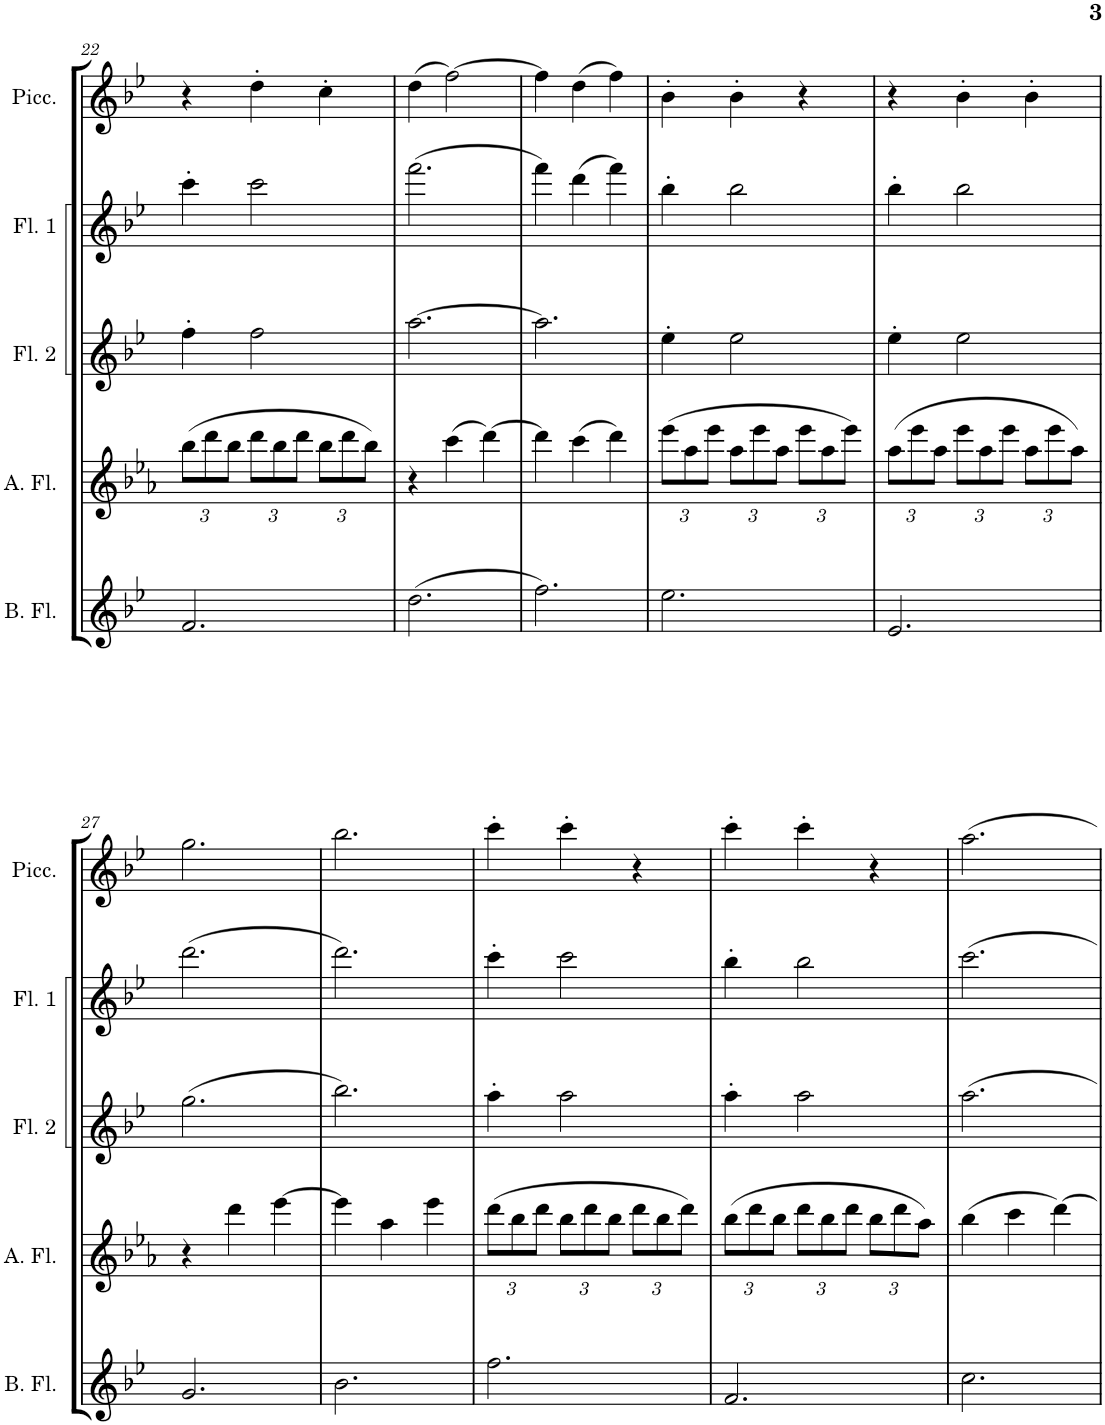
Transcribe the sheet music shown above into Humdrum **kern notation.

**kern	**kern	**kern	**kern	**kern
*part5	*part4	*part3	*part2	*part1
*staff5	*staff4	*staff3	*staff2	*staff1
*I"Bass Flute	*I"Alto Flute	*I"Flute 2	*I"Flute 1	*I"Piccolo
*I'B. Fl.	*I'A. Fl.	*I'Fl. 2	*I'Fl. 1	*I'Picc.
!!LO:PB:g=z
*clefG2	*clefG2	*clefG2	*clefG2	*clefG2
*Trd7c12	*Trd3c5	*	*	*Trd-7c-12
*k[b-e-]	*k[b-e-a-]	*k[b-e-]	*k[b-e-]	*k[b-e-]
*M3/4	*M3/4	*M3/4	*M3/4	*M3/4
*	*Xbrackettup	*	*	*
=22	=22	=22	=22	=22
2.f/	(12bb-\L	4ff'\	4ccc'\	4r
.	12ddd\	.	.	.
.	12bb-\J	.	.	.
.	12ddd\L	2ff\	2ccc\	4dd'\
.	12bb-\	.	.	.
.	12ddd\J	.	.	.
.	12bb-\L	.	.	4cc'\
.	12ddd\	.	.	.
.	12bb-\J)	.	.	.
=23	=23	=23	=23	=23
(2.dd\	4r	[2.aa\	(2.fff\	(4dd\
.	(4ccc\	.	.	[2ff\)
.	[4ddd\)	.	.	.
=24	=24	=24	=24	=24
2.ff\)	4ddd\]	2.aa\]	4fff\)	4ff\]
.	(4ccc\	.	(4ddd\	(4dd\
.	4ddd\)	.	4fff\)	4ff\)
=25	=25	=25	=25	=25
2.ee-\	(12eee-\L	4ee-'\	4bb-'\	4b-'\
.	12aa-\	.	.	.
.	12eee-\J	.	.	.
.	12aa-\L	2ee-\	2bb-\	4b-'\
.	12eee-\	.	.	.
.	12aa-\J	.	.	.
.	12eee-\L	.	.	4r
.	12aa-\	.	.	.
.	12eee-\J)	.	.	.
=26	=26	=26	=26	=26
2.e-/	(12aa-\L	4ee-'\	4bb-'\	4r
.	12eee-\	.	.	.
.	12aa-\J	.	.	.
.	12eee-\L	2ee-\	2bb-\	4b-'\
.	12aa-\	.	.	.
.	12eee-\J	.	.	.
.	12aa-\L	.	.	4b-'\
.	12eee-\	.	.	.
.	12aa-\J)	.	.	.
!!LO:LB:g=z
=27	=27	=27	=27	=27
2.g/	4r	(2.gg\	(2.ddd\	2.gg\
.	4ddd\	.	.	.
.	[4eee-\	.	.	.
=28	=28	=28	=28	=28
2.b-\	4eee-\]	2.bb-\)	2.ddd\)	2.bb-\
.	4aa-\	.	.	.
.	4eee-\	.	.	.
=29	=29	=29	=29	=29
2.ff\	(12ddd\L	4aa'\	4ccc'\	4ccc'\
.	12bb-\	.	.	.
.	12ddd\J	.	.	.
.	12bb-\L	2aa\	2ccc\	4ccc'\
.	12ddd\	.	.	.
.	12bb-\J	.	.	.
.	12ddd\L	.	.	4r
.	12bb-\	.	.	.
.	12ddd\J)	.	.	.
=30	=30	=30	=30	=30
2.f/	(12bb-\L	4aa'\	4bb-'\	4ccc'\
.	12ddd\	.	.	.
.	12bb-\J	.	.	.
.	12ddd\L	2aa\	2bb-\	4ccc'\
.	12bb-\	.	.	.
.	12ddd\J	.	.	.
.	12bb-\L	.	.	4r
.	12ddd\	.	.	.
.	12aa-\J)	.	.	.
=31	=31	=31	=31	=31
2.cc\	(4bb-\	2.aa\	2.ccc\	2.aa\
.	4ccc\	.	.	.
.	[4ddd\)	.	.	.
=	=	=	=	=
*-	*-	*-	*-	*-
